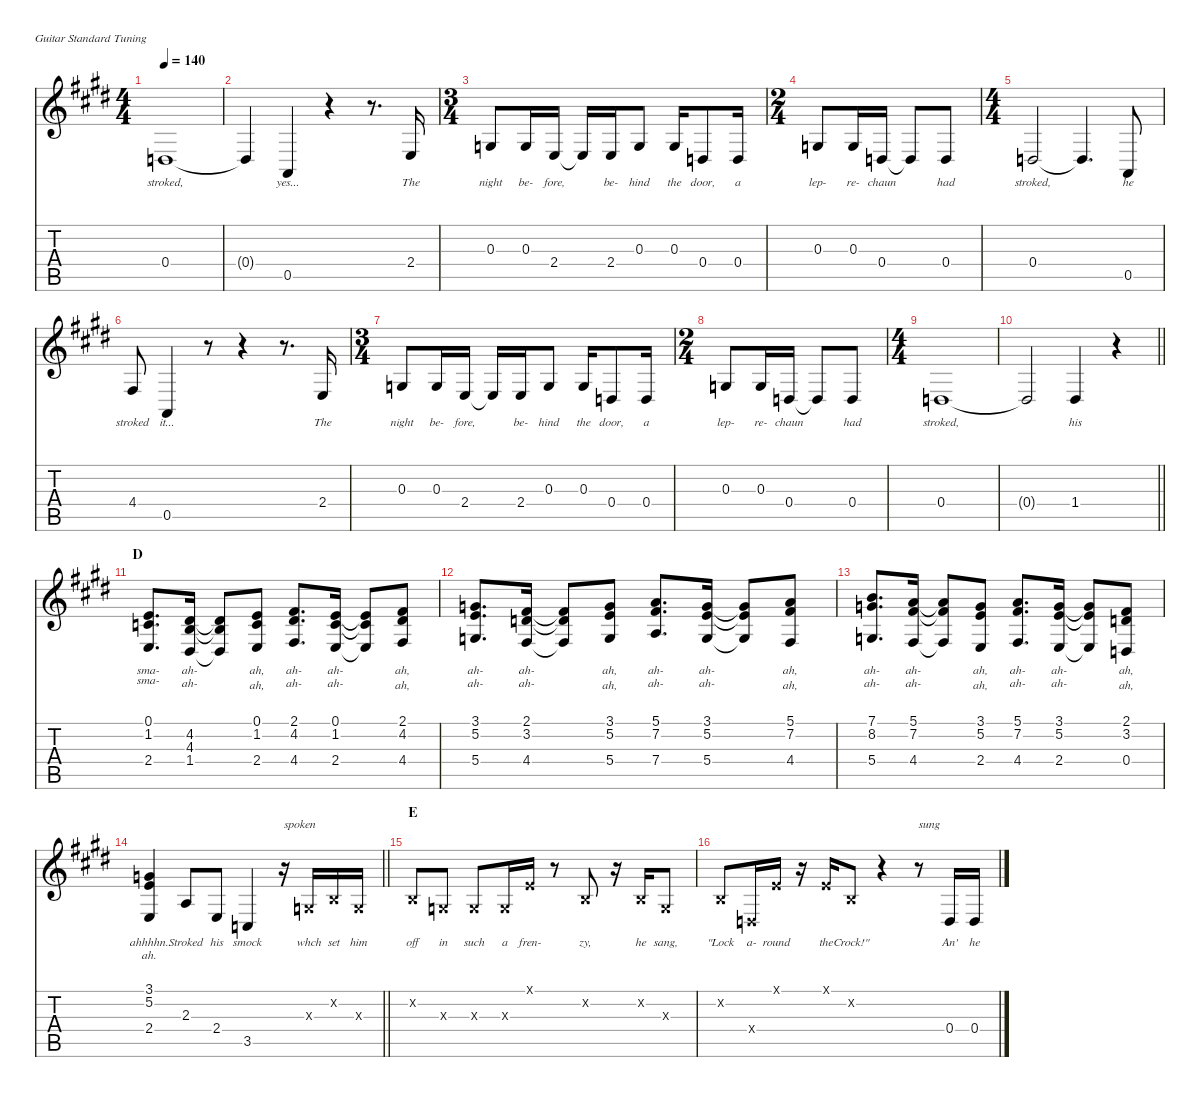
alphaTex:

\defaultSystemsLayout 4
\hideDynamics
\bracketExtendMode nobrackets
\singleTrackTrackNamePolicy hidden
\multiTrackTrackNamePolicy hidden
\firstSystemTrackNameMode fullname
\firstSystemTrackNameOrientation horizontal
\otherSystemsTrackNameOrientation horizontal
\track ("Vocals" "led.synth.") {instrument lead6voice}
\staff {score tabs}
\tuning (E4 B3 G3 D3 A2 E2)
\ts (4 4)
\tempo 140
\clef g2
\ks e
0.4{acc forcenatural}.1{lyrics (0 "stroked,") lyrics (1 "") lyrics (2 "") lyrics (3 "") lyrics (4 "") dy fff beam Up} |
0.4{t acc forcenatural}.4{dy f beam Up} 0.5{acc forcenatural}.4{lyrics (0 "yes...") lyrics (1 "") lyrics (2 "") lyrics (3 "") lyrics (4 "") dy fff beam Up} r.4{beam Up} r.8{d beam Up} 2.4{acc forcenatural}.16{lyrics (0 "The") lyrics (1 "") lyrics (2 "") lyrics (3 "") lyrics (4 "") beam Up} |
\ts (3 4)
0.3{acc forcenatural}.8{lyrics (0 "night") lyrics (1 "") lyrics (2 "") lyrics (3 "") lyrics (4 "") beam Up} 0.3{acc forcenatural}.16{lyrics (0 "be-") lyrics (1 "") lyrics (2 "") lyrics (3 "") lyrics (4 "") beam Up} 2.4{acc forcenatural}.16{lyrics (0 "fore,") lyrics (1 "") lyrics (2 "") lyrics (3 "") lyrics (4 "") beam Up} 2.4{t acc forcenatural}.16{dy f beam Up} 2.4{acc forcenatural}.16{lyrics (0 "be-") lyrics (1 "") lyrics (2 "") lyrics (3 "") lyrics (4 "") dy fff beam Up} 0.3{acc forcenatural}.8{lyrics (0 "hind") lyrics (1 "") lyrics (2 "") lyrics (3 "") lyrics (4 "") beam Up} 0.3{acc forcenatural}.16{lyrics (0 "the") lyrics (1 "") lyrics (2 "") lyrics (3 "") lyrics (4 "") beam Up} 0.4{acc forcenatural}.8{lyrics (0 "door,") lyrics (1 "") lyrics (2 "") lyrics (3 "") lyrics (4 "") beam Up} 0.4{acc forcenatural}.16{lyrics (0 "a") lyrics (1 "") lyrics (2 "") lyrics (3 "") lyrics (4 "") beam Up} |
\ts (2 4)
0.3{acc forcenatural}.8{lyrics (0 "lep-") lyrics (1 "") lyrics (2 "") lyrics (3 "") lyrics (4 "") beam Up} 0.3{acc forcenatural}.16{lyrics (0 "re-") lyrics (1 "") lyrics (2 "") lyrics (3 "") lyrics (4 "") beam Up} 0.4{acc forcenatural}.16{lyrics (0 "chaun") lyrics (1 "") lyrics (2 "") lyrics (3 "") lyrics (4 "") beam Up} 0.4{t acc forcenatural}.8{dy f beam Up} 0.4{acc forcenatural}.8{lyrics (0 "had") lyrics (1 "") lyrics (2 "") lyrics (3 "") lyrics (4 "") dy fff beam Up} |
\ts (4 4)
0.4{acc forcenatural}.2{lyrics (0 "stroked,") lyrics (1 "") lyrics (2 "") lyrics (3 "") lyrics (4 "") beam Up} 0.4{t acc forcenatural}.4{d dy f beam Up} 0.5{acc forcenatural}.8{lyrics (0 "he") lyrics (1 "") lyrics (2 "") lyrics (3 "") lyrics (4 "") dy fff beam Up} |
4.4{acc #}.8{lyrics (0 "stroked") lyrics (1 "") lyrics (2 "") lyrics (3 "") lyrics (4 "") beam Up} 0.5{acc forcenatural}.4{lyrics (0 "it...") lyrics (1 "") lyrics (2 "") lyrics (3 "") lyrics (4 "") beam Up} r.8{beam Up} r.4{beam Up} r.8{d beam Up} 2.4{acc forcenatural}.16{lyrics (0 "The") lyrics (1 "") lyrics (2 "") lyrics (3 "") lyrics (4 "") beam Up} |
\ts (3 4)
0.3{acc forcenatural}.8{lyrics (0 "night") lyrics (1 "") lyrics (2 "") lyrics (3 "") lyrics (4 "") beam Up} 0.3{acc forcenatural}.16{lyrics (0 "be-") lyrics (1 "") lyrics (2 "") lyrics (3 "") lyrics (4 "") beam Up} 2.4{acc forcenatural}.16{lyrics (0 "fore,") lyrics (1 "") lyrics (2 "") lyrics (3 "") lyrics (4 "") beam Up} 2.4{t acc forcenatural}.16{dy f beam Up} 2.4{acc forcenatural}.16{lyrics (0 "be-") lyrics (1 "") lyrics (2 "") lyrics (3 "") lyrics (4 "") dy fff beam Up} 0.3{acc forcenatural}.8{lyrics (0 "hind") lyrics (1 "") lyrics (2 "") lyrics (3 "") lyrics (4 "") beam Up} 0.3{acc forcenatural}.16{lyrics (0 "the") lyrics (1 "") lyrics (2 "") lyrics (3 "") lyrics (4 "") beam Up} 0.4{acc forcenatural}.8{lyrics (0 "door,") lyrics (1 "") lyrics (2 "") lyrics (3 "") lyrics (4 "") beam Up} 0.4{acc forcenatural}.16{lyrics (0 "a") lyrics (1 "") lyrics (2 "") lyrics (3 "") lyrics (4 "") beam Up} |
\ts (2 4)
0.3{acc forcenatural}.8{lyrics (0 "lep-") lyrics (1 "") lyrics (2 "") lyrics (3 "") lyrics (4 "") beam Up} 0.3{acc forcenatural}.16{lyrics (0 "re-") lyrics (1 "") lyrics (2 "") lyrics (3 "") lyrics (4 "") beam Up} 0.4{acc forcenatural}.16{lyrics (0 "chaun") lyrics (1 "") lyrics (2 "") lyrics (3 "") lyrics (4 "") beam Up} 0.4{t acc forcenatural}.8{dy f beam Up} 0.4{acc forcenatural}.8{lyrics (0 "had") lyrics (1 "") lyrics (2 "") lyrics (3 "") lyrics (4 "") dy fff beam Up} |
\ts (4 4)
0.4{acc forcenatural}.1{lyrics (0 "stroked,") lyrics (1 "") lyrics (2 "") lyrics (3 "") lyrics (4 "") beam Up} |
\barLineRight lightlight
0.4{t acc forcenatural}.2{dy f beam Up} 1.4{acc #}.4{lyrics (0 "his") lyrics (1 "") lyrics (2 "") lyrics (3 "") lyrics (4 "") dy fff beam Up} r.4{beam Up} |
\section ("" "D")
(0.1{acc forcenatural} 1.2{acc forcenatural} 2.4{acc forcenatural}).8{d lyrics (0 "sma-") lyrics (1 "sma-") lyrics (2 "") lyrics (3 "") lyrics (4 "") beam Up} (4.2{acc #} 4.3{acc forcenatural} 1.4{acc #}).16{lyrics (0 "ah-") lyrics (1 "ah-") lyrics (2 "") lyrics (3 "") lyrics (4 "") beam Up} (4.2{t acc #} 4.3{t acc forcenatural} 1.4{t acc #}).8{dy f beam Up} (0.1{acc forcenatural} 1.2{acc forcenatural} 2.4{acc forcenatural}).8{lyrics (0 "ah,") lyrics (1 "ah,") lyrics (2 "") lyrics (3 "") lyrics (4 "") dy fff beam Up} (2.1{acc #} 4.2{acc #} 4.4{acc #}).8{d lyrics (0 "ah-") lyrics (1 "ah-") lyrics (2 "") lyrics (3 "") lyrics (4 "") beam Up} (0.1{acc forcenatural} 1.2{acc forcenatural} 2.4{acc forcenatural}).16{lyrics (0 "ah-") lyrics (1 "ah-") lyrics (2 "") lyrics (3 "") lyrics (4 "") beam Up} (0.1{t acc forcenatural} 1.2{t acc forcenatural} 2.4{t acc forcenatural}).8{dy f beam Up} (2.1{acc #} 4.2{acc #} 4.4{acc #}).8{lyrics (0 "ah,") lyrics (1 "ah,") lyrics (2 "") lyrics (3 "") lyrics (4 "") dy fff beam Up} |
(3.1{acc forcenatural} 5.2{acc forcenatural} 5.4{acc forcenatural}).8{d lyrics (0 "ah-") lyrics (1 "ah-") lyrics (2 "") lyrics (3 "") lyrics (4 "") beam Up} (2.1{acc #} 3.2{acc forcenatural} 4.4{acc #}).16{lyrics (0 "ah-") lyrics (1 "ah-") lyrics (2 "") lyrics (3 "") lyrics (4 "") beam Up} (2.1{t acc #} 3.2{t acc forcenatural} 4.4{t acc #}).8{dy f beam Up} (3.1{acc forcenatural} 5.2{acc forcenatural} 5.4{acc forcenatural}).8{lyrics (0 "ah,") lyrics (1 "ah,") lyrics (2 "") lyrics (3 "") lyrics (4 "") dy fff beam Up} (5.1{acc forcenatural} 7.2{acc #} 7.4{acc forcenatural}).8{d lyrics (0 "ah-") lyrics (1 "ah-") lyrics (2 "") lyrics (3 "") lyrics (4 "") beam Up} (3.1{acc forcenatural} 5.2{acc forcenatural} 5.4{acc forcenatural}).16{lyrics (0 "ah-") lyrics (1 "ah-") lyrics (2 "") lyrics (3 "") lyrics (4 "") beam Up} (3.1{t acc forcenatural} 5.2{t acc forcenatural} 5.4{t acc forcenatural}).8{dy f beam Up} (5.1{acc forcenatural} 7.2{acc #} 4.4{acc #}).8{lyrics (0 "ah,") lyrics (1 "ah,") lyrics (2 "") lyrics (3 "") lyrics (4 "") dy fff beam Up} |
(7.1{acc forcenatural} 8.2{acc forcenatural} 5.4{acc forcenatural}).8{d lyrics (0 "ah-") lyrics (1 "ah-") lyrics (2 "") lyrics (3 "") lyrics (4 "") beam Up} (5.1{acc forcenatural} 7.2{acc #} 4.4{acc #}).16{lyrics (0 "ah-") lyrics (1 "ah-") lyrics (2 "") lyrics (3 "") lyrics (4 "") beam Up} (5.1{t acc forcenatural} 7.2{t acc #} 4.4{t acc #}).8{dy f beam Up} (3.1{acc forcenatural} 5.2{acc forcenatural} 2.4{acc forcenatural}).8{lyrics (0 "ah,") lyrics (1 "ah,") lyrics (2 "") lyrics (3 "") lyrics (4 "") dy fff beam Up} (5.1{acc forcenatural} 7.2{acc #} 4.4{acc #}).8{d lyrics (0 "ah-") lyrics (1 "ah-") lyrics (2 "") lyrics (3 "") lyrics (4 "") beam Up} (3.1{acc forcenatural} 5.2{acc forcenatural} 2.4{acc forcenatural}).16{lyrics (0 "ah-") lyrics (1 "ah-") lyrics (2 "") lyrics (3 "") lyrics (4 "") beam Up} (3.1{t acc forcenatural} 5.2{t acc forcenatural} 2.4{t acc forcenatural}).8{dy f beam Up} (2.1{acc #} 3.2{acc forcenatural} 0.4{acc forcenatural}).8{lyrics (0 "ah,") lyrics (1 "ah,") lyrics (2 "") lyrics (3 "") lyrics (4 "") dy fff beam Up} |
\barLineRight lightlight
(3.1{acc forcenatural} 5.2{acc forcenatural} 2.4{acc forcenatural}).4{lyrics (0 "ahhhhn.") lyrics (1 "ah.") lyrics (2 "") lyrics (3 "") lyrics (4 "") beam Up} 2.3{acc forcenatural}.8{lyrics (0 "Stroked") lyrics (1 " ") lyrics (2 "") lyrics (3 "") lyrics (4 "") beam Up} 2.4{acc forcenatural}.8{lyrics (0 "his") lyrics (1 " ") lyrics (2 "") lyrics (3 "") lyrics (4 "") beam Up} 3.5{acc forcenatural}.4{lyrics (0 "smock") lyrics (1 " ") lyrics (2 "") lyrics (3 "") lyrics (4 "") beam Up} r.16{txt "spoken" beam Up} 0.3{x acc forcenatural}.16{lyrics (0 "whch") lyrics (1 " ") lyrics (2 "") lyrics (3 "") lyrics (4 "") dy f beam Up} 0.2{x acc forcenatural}.16{lyrics (0 "set") lyrics (1 " ") lyrics (2 "") lyrics (3 "") lyrics (4 "") beam Up} 0.3{x acc forcenatural}.16{lyrics (0 "him") lyrics (1 " ") lyrics (2 "") lyrics (3 "") lyrics (4 "") beam Up} |
\section ("" "E")
0.2{x acc forcenatural}.8{lyrics (0 "off") lyrics (1 " ") lyrics (2 "") lyrics (3 "") lyrics (4 "") beam Up} 0.3{x acc forcenatural}.8{lyrics (0 "in") lyrics (1 " ") lyrics (2 "") lyrics (3 "") lyrics (4 "") beam Up} 0.3{x acc forcenatural}.8{lyrics (0 "such") lyrics (1 " ") lyrics (2 "") lyrics (3 "") lyrics (4 "") beam Up} 0.3{x acc forcenatural}.16{lyrics (0 "a") lyrics (1 " ") lyrics (2 "") lyrics (3 "") lyrics (4 "") beam Up} 0.1{x acc forcenatural}.16{lyrics (0 "fren-") lyrics (1 " ") lyrics (2 "") lyrics (3 "") lyrics (4 "") beam Up} r.8{beam Up} 0.2{x acc forcenatural}.8{lyrics (0 "zy,") lyrics (1 " ") lyrics (2 "") lyrics (3 "") lyrics (4 "") beam Up} r.16{beam Up} 0.2{x acc forcenatural}.16{lyrics (0 "he") lyrics (1 " ") lyrics (2 "") lyrics (3 "") lyrics (4 "") beam Up} 0.3{x acc forcenatural}.8{lyrics (0 "sang,") lyrics (1 " ") lyrics (2 "") lyrics (3 "") lyrics (4 "") beam Up} |
0.2{x acc forcenatural}.8{lyrics (0 "\"Lock") lyrics (1 " ") lyrics (2 "") lyrics (3 "") lyrics (4 "") beam Up} 0.4{x acc forcenatural}.16{lyrics (0 "a-") lyrics (1 " ") lyrics (2 "") lyrics (3 "") lyrics (4 "") beam Up} 0.1{x acc forcenatural}.16{lyrics (0 "round") lyrics (1 " ") lyrics (2 "") lyrics (3 "") lyrics (4 "") beam Up} r.16{beam Up} 0.1{x acc forcenatural}.16{lyrics (0 "the") lyrics (1 " ") lyrics (2 "") lyrics (3 "") lyrics (4 "") beam Up} 0.2{x acc forcenatural}.8{lyrics (0 "Crock!\"") lyrics (1 " ") lyrics (2 "") lyrics (3 "") lyrics (4 "") beam Up} r.4{beam Up} r.8{txt "sung" beam Up} 0.4{acc forcenatural}.16{lyrics (0 "An'") lyrics (1 " ") lyrics (2 "") lyrics (3 "") lyrics (4 "") dy fff beam Up} 0.4{acc forcenatural}.16{lyrics (0 "he") lyrics (1 " ") lyrics (2 "") lyrics (3 "") lyrics (4 "") beam Up}
